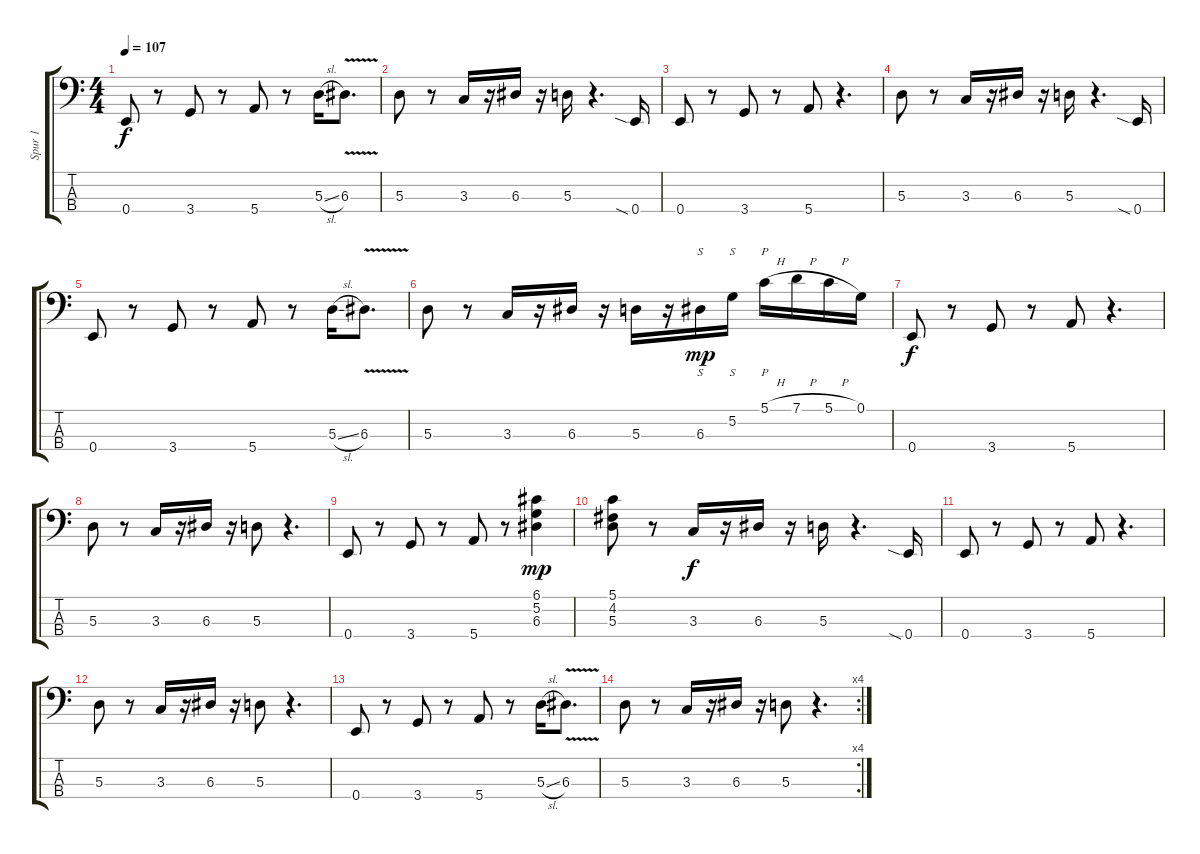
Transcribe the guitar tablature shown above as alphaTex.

\track ("Spur 1" "Spur 1") {instrument electricbassfinger}
\staff {score tabs}
\tuning (G2 D2 A1 E1) {hide}
\ts (4 4)
\tempo 107
\clef f4
\ks c
0.4.8{dy f} r.8 3.4.8 r.8 5.4.8 r.8 5.3{sl}.16 6.3{v}.8{d} |
5.3.8 r.8 3.3.16 r.16 6.3.16 r.16 5.3.16 r.4{d} 0.4{sia}.16 |
0.4.8 r.8 3.4.8 r.8 5.4.8 r.4{d} |
5.3.8 r.8 3.3.16 r.16 6.3.16 r.16 5.3.16 r.4{d} 0.4{sia}.16 |
0.4.8 r.8 3.4.8 r.8 5.4.8 r.8 5.3{sl}.16 6.3{v}.8{d} |
5.3.8 r.8 3.3.16 r.16 6.3.16 r.16 5.3.16 r.16 6.3.16{s dy mp} 5.2.16{s} 5.1{h}.16{p} 7.1{h}.16 5.1{h}.16 0.1.16 |
0.4.8{dy f} r.8 3.4.8 r.8 5.4.8 r.4{d} |
5.3.8 r.8 3.3.16 r.16 6.3.16 r.16 5.3.8 r.4{d} |
0.4.8 r.8 3.4.8 r.8 5.4.8 r.8 (6.1 5.2 6.3).4{dy mp} |
(5.1 4.2 5.3).8 r.8 3.3.16{dy f} r.16 6.3.16 r.16 5.3.16 r.4{d} 0.4{sia}.16 |
0.4.8 r.8 3.4.8 r.8 5.4.8 r.4{d} |
5.3.8 r.8 3.3.16 r.16 6.3.16 r.16 5.3.8 r.4{d} |
0.4.8 r.8 3.4.8 r.8 5.4.8 r.8 5.3{sl}.16 6.3{v}.8{d} |
\rc 4
5.3.8 r.8 3.3.16 r.16 6.3.16 r.16 5.3.8 r.4{d}
